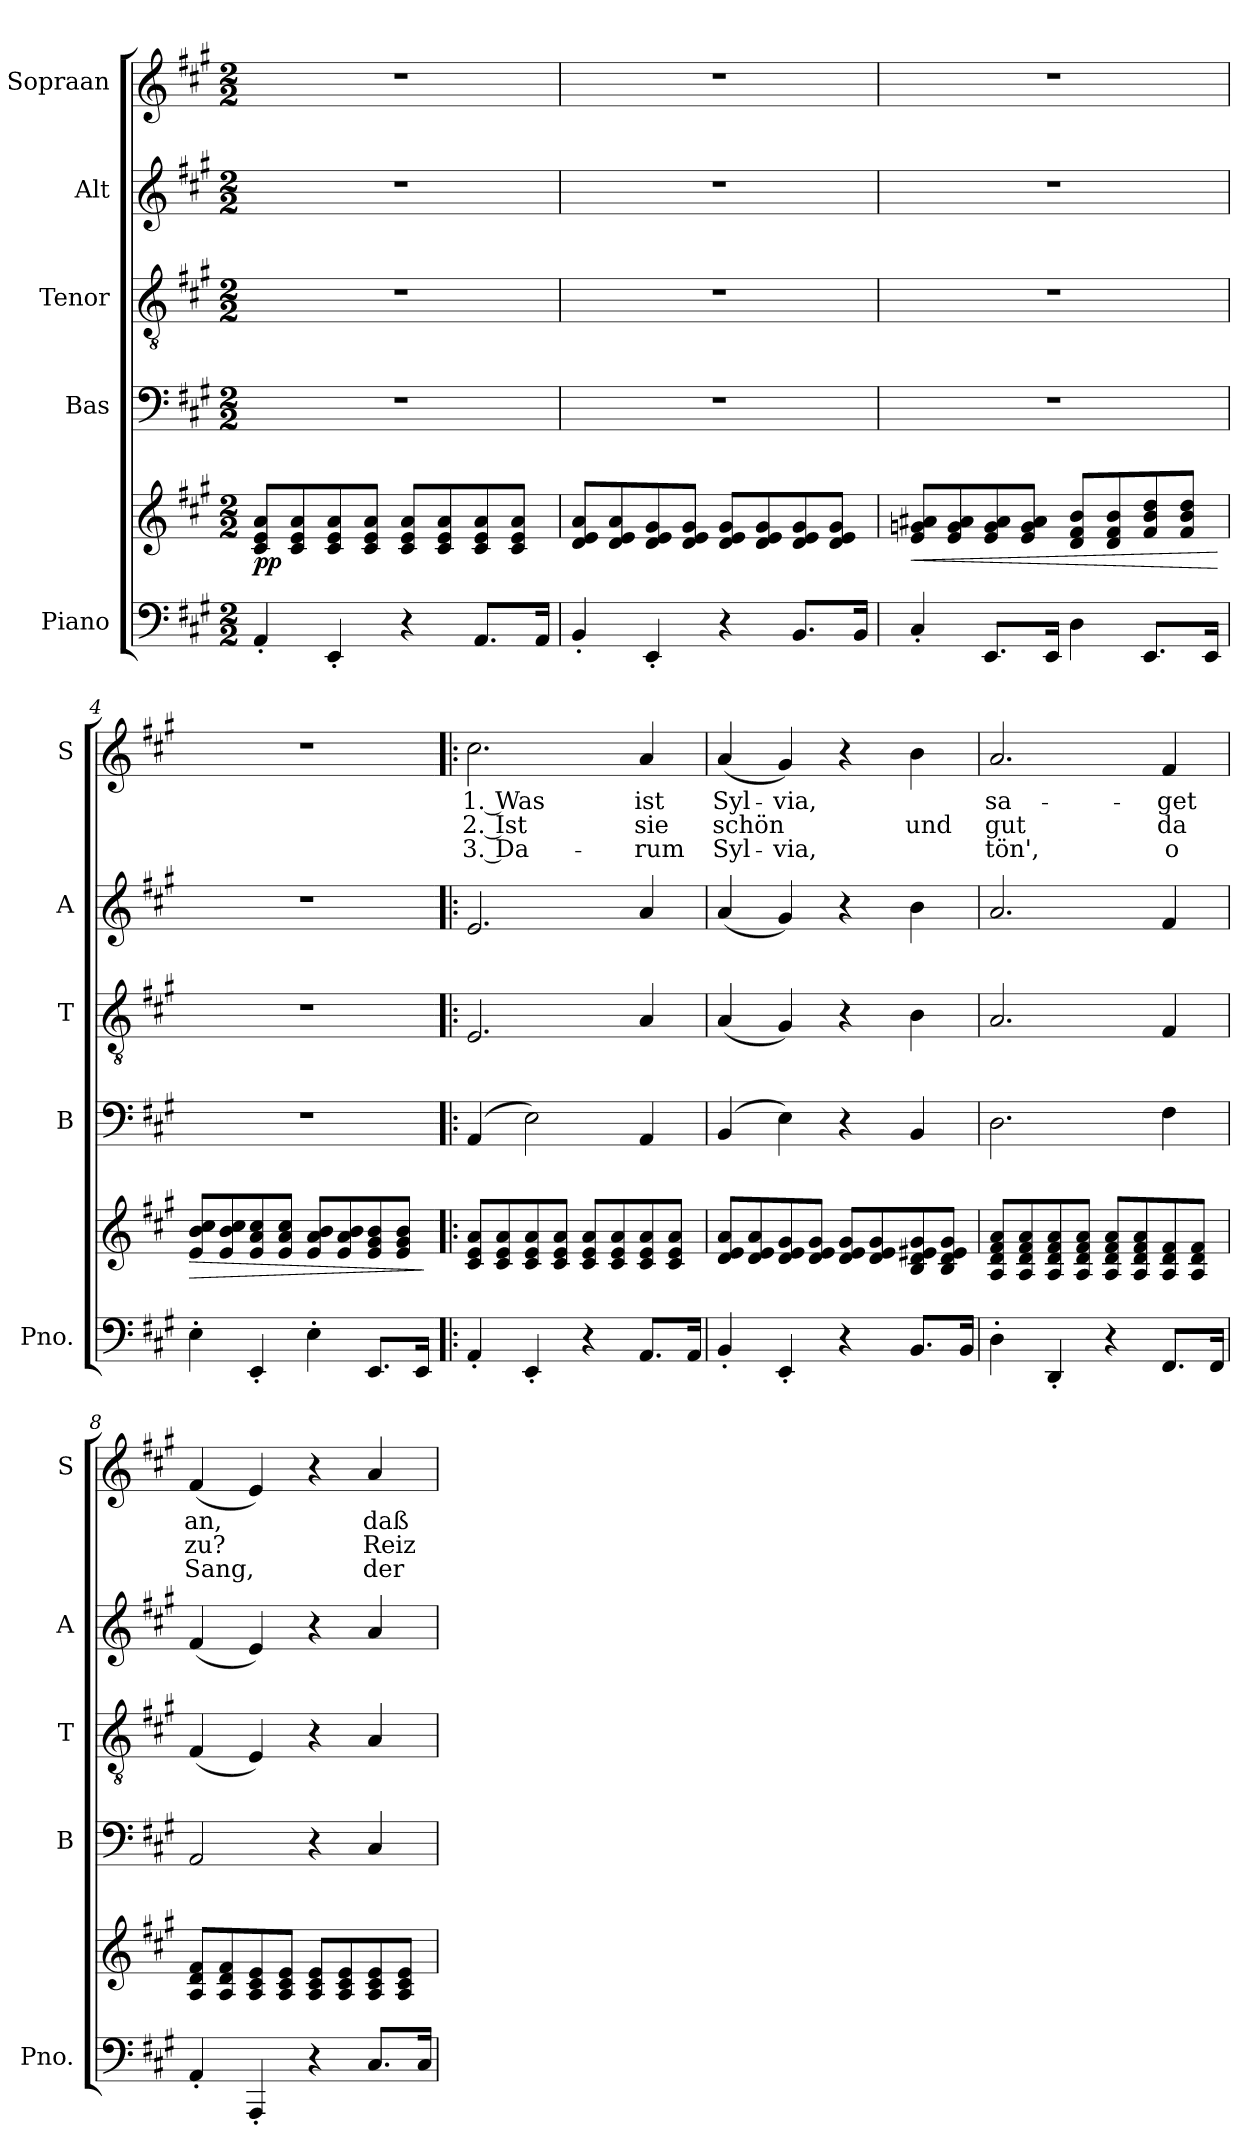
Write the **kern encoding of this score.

**kern	**kern	**dynam	**kern	**kern	**kern	**kern	**text	**text	**text
*part5	*part5	*part5	*part4	*part3	*part2	*part1	*part1	*part1	*part1
*staff6	*staff5	*staff5/6	*staff4	*staff3	*staff2	*staff1	*staff1	*staff1	*staff1
*I"Piano	*	*	*I"Bas	*I"Tenor	*I"Alt	*I"Sopraan	*	*	*
*I'Pno.	*	*	*I'B	*I'T	*I'A	*I'S	*	*	*
*clefF4	*clefG2	*	*clefF4	*clefGv2	*clefG2	*clefG2	*	*	*
*k[f#c#g#]	*k[f#c#g#]	*	*k[f#c#g#]	*k[f#c#g#]	*k[f#c#g#]	*k[f#c#g#]	*	*	*
*M2/2	*M2/2	*	*M2/2	*M2/2	*M2/2	*M2/2	*	*	*
*MM100	*MM100	*	*MM100	*MM100	*MM100	*MM100	*	*	*
=1	=1	=1	=1	=1	=1	=1	=1	=1	=1
!	!	!LO:DY:b	!	!	!	!	!	!	!
4AA'/	8c#/ 8e/ 8a/L	pp	1r	1r	1r	1r	.	.	.
.	8c#/ 8e/ 8a/	.	.	.	.	.	.	.	.
4EE'/	8c#/ 8e/ 8a/	.	.	.	.	.	.	.	.
.	8c#/ 8e/ 8a/J	.	.	.	.	.	.	.	.
4r	8c#/ 8e/ 8a/L	.	.	.	.	.	.	.	.
.	8c#/ 8e/ 8a/	.	.	.	.	.	.	.	.
8.AA/L	8c#/ 8e/ 8a/	.	.	.	.	.	.	.	.
.	8c#/ 8e/ 8a/J	.	.	.	.	.	.	.	.
16AA/Jk	.	.	.	.	.	.	.	.	.
=2	=2	=2	=2	=2	=2	=2	=2	=2	=2
4BB'/	8d/ 8e/ 8a/L	.	1r	1r	1r	1r	.	.	.
.	8d/ 8e/ 8a/	.	.	.	.	.	.	.	.
4EE'/	8d/ 8e/ 8g#/	.	.	.	.	.	.	.	.
.	8d/ 8e/ 8g#/J	.	.	.	.	.	.	.	.
4r	8d/ 8e/ 8g#/L	.	.	.	.	.	.	.	.
.	8d/ 8e/ 8g#/	.	.	.	.	.	.	.	.
8.BB/L	8d/ 8e/ 8g#/	.	.	.	.	.	.	.	.
.	8d/ 8e/ 8g#/J	.	.	.	.	.	.	.	.
16BB/Jk	.	.	.	.	.	.	.	.	.
=3	=3	=3	=3	=3	=3	=3	=3	=3	=3
!	!	!LO:HP:b	!	!	!	!	!	!	!
4C#'/	8e/ 8gn/ 8a#X/L	<	1r	1r	1r	1r	.	.	.
.	8e/ 8g/ 8a#/	.	.	.	.	.	.	.	.
8.EE/L	8e/ 8g/ 8a#/	.	.	.	.	.	.	.	.
.	8e/ 8g/ 8a#/J	.	.	.	.	.	.	.	.
16EE/Jk	.	.	.	.	.	.	.	.	.
4D\	8d/ 8f#/ 8b/L	.	.	.	.	.	.	.	.
.	8d/ 8f#/ 8b/	.	.	.	.	.	.	.	.
8.EE/L	8f#/ 8b/ 8dd/	.	.	.	.	.	.	.	.
.	8f#/ 8b/ 8dd/J	.	.	.	.	.	.	.	.
16EE/Jk	.	.	.	.	.	.	.	.	.
.	.	[	.	.	.	.	.	.	.
=4	=4	=4	=4	=4	=4	=4	=4	=4	=4
!	!	!LO:HP:b	!	!	!	!	!	!	!
4E'\	8e/ 8b/ 8cc#/L	>	1r	1r	1r	1r	.	.	.
.	8e/ 8b/ 8cc#/	.	.	.	.	.	.	.	.
4EE'/	8e/ 8a/ 8cc#/	.	.	.	.	.	.	.	.
.	8e/ 8a/ 8cc#/J	.	.	.	.	.	.	.	.
4E'\	8e/ 8a/ 8b/L	.	.	.	.	.	.	.	.
.	8e/ 8a/ 8b/	.	.	.	.	.	.	.	.
8.EE/L	8e/ 8g#/ 8b/	.	.	.	.	.	.	.	.
.	8e/ 8g#/ 8b/J	.	.	.	.	.	.	.	.
16EE/Jk	.	.	.	.	.	.	.	.	.
.	.	]	.	.	.	.	.	.	.
!!LO:LB:g=z
=5!|:	=5!|:	=5!|:	=5!|:	=5!|:	=5!|:	=5!|:	=5!|:	=5!|:	=5!|:
!	!	!	!	!	!	!	!LO:LY:b	!LO:LY:b:color=#00007F	!LO:LY:b
4AA'/	8c#/ 8e/ 8a/L	.	(4AA/	2.E/	2.e/	2.cc#\	1. Was	2. Ist	3. Da-
.	8c#/ 8e/ 8a/	.	.	.	.	.	.	.	.
4EE'/	8c#/ 8e/ 8a/	.	2E\)	.	.	.	.	.	.
.	8c#/ 8e/ 8a/J	.	.	.	.	.	.	.	.
4r	8c#/ 8e/ 8a/L	.	.	.	.	.	.	.	.
.	8c#/ 8e/ 8a/	.	.	.	.	.	.	.	.
!	!	!	!	!	!	!	!LO:LY:b	!LO:LY:b:color=#00007F	!LO:LY:b
8.AA/L	8c#/ 8e/ 8a/	.	4AA/	4A/	4a/	4a/	ist	sie	-rum
.	8c#/ 8e/ 8a/J	.	.	.	.	.	.	.	.
16AA/Jk	.	.	.	.	.	.	.	.	.
=6	=6	=6	=6	=6	=6	=6	=6	=6	=6
!	!	!	!	!	!	!	!LO:LY:b	!LO:LY:b:color=#00007F	!LO:LY:b
4BB'/	8d/ 8e/ 8a/L	.	(4BB/	(4A/	(4a/	(4a/	Syl-	schön	Syl-
.	8d/ 8e/ 8a/	.	.	.	.	.	.	.	.
!	!	!	!	!	!	!	!LO:LY:b	!	!LO:LY:b
4EE'/	8d/ 8e/ 8g#/	.	4E\)	4G#/)	4g#/)	4g#/)	-via,	.	-via,
.	8d/ 8e/ 8g#/J	.	.	.	.	.	.	.	.
4r	8d/ 8e/ 8g#/L	.	4r	4r	4r	4r	.	.	.
.	8d/ 8e/ 8g#/	.	.	.	.	.	.	.	.
!	!	!	!	!	!	!	!	!LO:LY:b:color=#00007F	!
8.BB/L	8B/ 8d/ 8e#X/ 8g#/	.	4BB!/	4B!\	4b!\	4b\	.	und	.
.	8B/ 8d/ 8e#/ 8g#/J	.	.	.	.	.	.	.	.
16BB/Jk	.	.	.	.	.	.	.	.	.
=7	=7	=7	=7	=7	=7	=7	=7	=7	=7
!	!	!	!	!	!	!	!LO:LY:b	!LO:LY:b:color=#00007F	!LO:LY:b
4D'\	8A/ 8d/ 8f#/ 8a/L	.	2.D\	2.A/	2.a/	2.a/	sa-	gut	tön',
.	8A/ 8d/ 8f#/ 8a/	.	.	.	.	.	.	.	.
4DD'/	8A/ 8d/ 8f#/ 8a/	.	.	.	.	.	.	.	.
.	8A/ 8d/ 8f#/ 8a/J	.	.	.	.	.	.	.	.
4r	8A/ 8d/ 8f#/ 8a/L	.	.	.	.	.	.	.	.
.	8A/ 8d/ 8f#/ 8a/	.	.	.	.	.	.	.	.
!	!	!	!	!	!	!	!LO:LY:b	!LO:LY:b:color=#00007F	!LO:LY:b
8.FF#/L	8A/ 8d/ 8f#/	.	4F#\	4F#/	4f#/	4f#/	-get	da	o
.	8A/ 8d/ 8f#/J	.	.	.	.	.	.	.	.
16FF#/Jk	.	.	.	.	.	.	.	.	.
=8	=8	=8	=8	=8	=8	=8	=8	=8	=8
!	!	!	!	!	!	!	!LO:LY:b	!LO:LY:b:color=#00007F	!LO:LY:b
4AA'/	8A/ 8d/ 8f#/L	.	2AA/	(4F#/	(4f#/	(4f#/	an,	zu?	Sang,
.	8A/ 8d/ 8f#/	.	.	.	.	.	.	.	.
4AAA'/	8A/ 8c#/ 8e/	.	.	4E/)	4e/)	4e/)	.	.	.
.	8A/ 8c#/ 8e/J	.	.	.	.	.	.	.	.
4r	8A/ 8c#/ 8e/L	.	4r	4r	4r	4r	.	.	.
.	8A/ 8c#/ 8e/	.	.	.	.	.	.	.	.
!	!	!	!	!	!	!	!LO:LY:b	!LO:LY:b:color=#00007F	!LO:LY:b
8.C#/L	8A/ 8c#/ 8e/	.	4C#/	4A/	4a/	4a/	daß	Reiz	der
.	8A/ 8c#/ 8e/J	.	.	.	.	.	.	.	.
16C#/Jk	.	.	.	.	.	.	.	.	.
=	=	=	=	=	=	=	=	=	=
*-	*-	*-	*-	*-	*-	*-	*-	*-	*-
